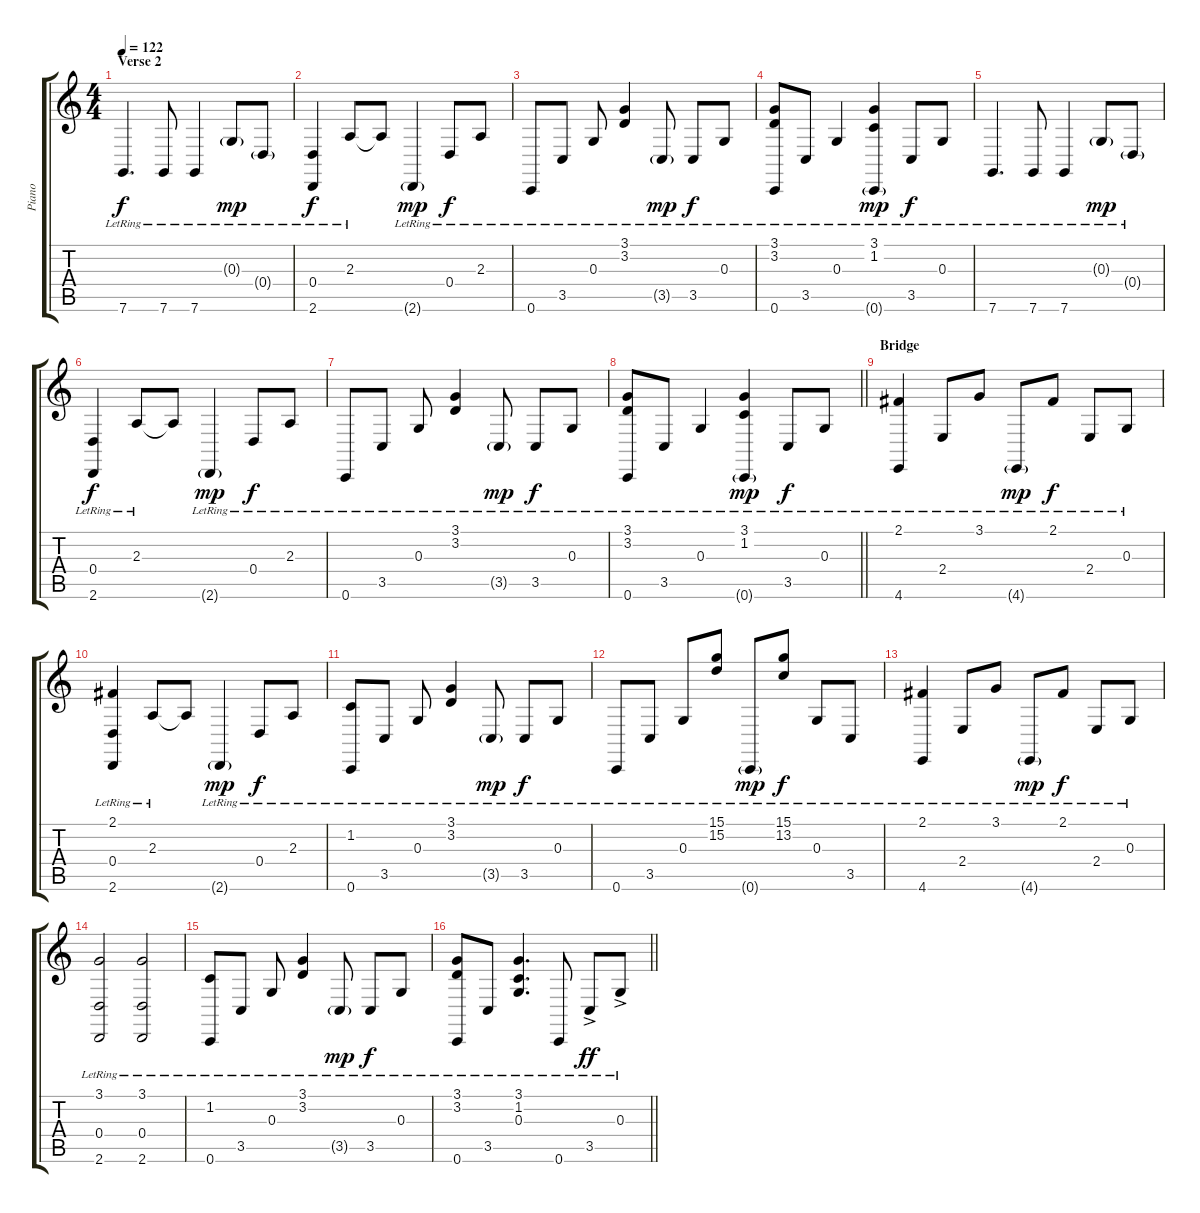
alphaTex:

\track ("Piano" "Piano") {instrument acousticgrandpiano}
\staff {score tabs}
\tuning (E4 B3 G3 D3 A2 C2) {hide}
\ts (4 4)
\section ("" "Verse 2")
\tempo 122
\clef g2
\ks c
7.6{lr}.4{d dy f} 7.6{lr}.8 7.6{lr}.4 0.3{g lr}.8{dy mp} 0.4{g lr}.8 |
(0.4{lr} 2.6{lr}).4{dy f} 2.3{lr}.8 2.3{t}.8 2.6{g lr}.4{dy mp} 0.4{lr}.8{dy f} 2.3{lr}.8 |
0.6{lr}.8 3.5{lr}.8 0.3{lr}.8 (3.1{lr} 3.2{lr}).4 3.5{g lr}.8{dy mp} 3.5{lr}.8{dy f} 0.3{lr}.8 |
(3.1{lr} 3.2{lr} 0.6{lr}).8 3.5{lr}.8 0.3{lr}.4 (3.1{lr} 1.2{lr} 0.6{g lr}).4{dy mp} 3.5{lr}.8{dy f} 0.3{lr}.8 |
7.6{lr}.4{d} 7.6{lr}.8 7.6{lr}.4 0.3{g lr}.8{dy mp} 0.4{g lr}.8 |
(0.4{lr} 2.6{lr}).4{dy f} 2.3{lr}.8 2.3{t}.8 2.6{g lr}.4{dy mp} 0.4{lr}.8{dy f} 2.3{lr}.8 |
0.6{lr}.8 3.5{lr}.8 0.3{lr}.8 (3.1{lr} 3.2{lr}).4 3.5{g lr}.8{dy mp} 3.5{lr}.8{dy f} 0.3{lr}.8 |
\barLineRight lightlight
(3.1{lr} 3.2{lr} 0.6{lr}).8 3.5{lr}.8 0.3{lr}.4 (3.1{lr} 1.2{lr} 0.6{g lr}).4{dy mp} 3.5{lr}.8{dy f} 0.3{lr}.8 |
\section ("" "Bridge")
(2.1{lr} 4.6{lr}).4 2.4{lr}.8 3.1{lr}.8 4.6{g lr}.8{dy mp} 2.1{lr}.8{dy f} 2.4{lr}.8 0.3{lr}.8 |
(2.1{lr} 0.4{lr} 2.6{lr}).4 2.3{lr}.8 2.3{t}.8 2.6{g lr}.4{dy mp} 0.4{lr}.8{dy f} 2.3{lr}.8 |
(1.2{lr} 0.6{lr}).8 3.5{lr}.8 0.3{lr}.8 (3.1{lr} 3.2{lr}).4 3.5{g lr}.8{dy mp} 3.5{lr}.8{dy f} 0.3{lr}.8 |
0.6{lr}.8 3.5{lr}.8 0.3{lr}.8 (15.1{lr} 15.2{lr}).8 0.6{g lr}.8{dy mp} (15.1{lr} 13.2{lr}).8{dy f} 0.3{lr}.8 3.5{lr}.8 |
(2.1{lr} 4.6{lr}).4 2.4{lr}.8 3.1{lr}.8 4.6{g lr}.8{dy mp} 2.1{lr}.8{dy f} 2.4{lr}.8 0.3{lr}.8 |
(3.1{lr} 0.4{lr} 2.6{lr}).2 (3.1{lr} 0.4{lr} 2.6{lr}).2 |
(1.2{lr} 0.6{lr}).8 3.5{lr}.8 0.3{lr}.8 (3.1{lr} 3.2{lr}).4 3.5{g lr}.8{dy mp} 3.5{lr}.8{dy f} 0.3{lr}.8 |
\barLineRight lightlight
(3.1{lr} 3.2{lr} 0.6{lr}).8 3.5{lr}.8 (3.1{lr} 1.2{lr} 0.3{lr}).4{d} 0.6{lr}.8 3.5{ac lr}.8{dy ff} 0.3{ac lr}.8
